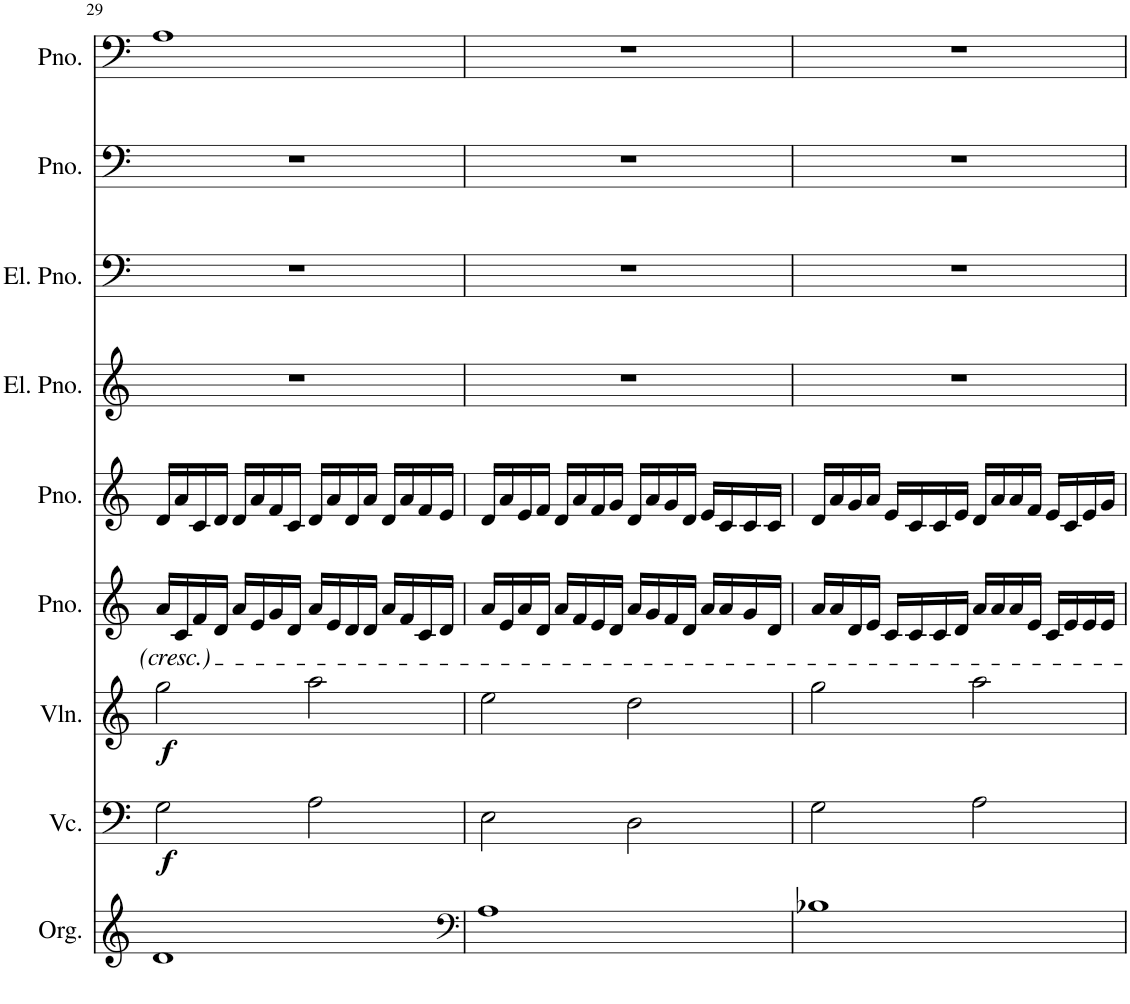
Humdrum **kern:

**kern	**kern	**dynam	**kern	**dynam	**kern	**kern	**kern	**kern	**kern	**kern
*part9	*part8	*part8	*part7	*part7	*part6	*part5	*part4	*part3	*part2	*part1
*staff9	*staff8	*staff8	*staff7	*staff7	*staff6	*staff5	*staff4	*staff3	*staff2	*staff1
*I"オルガン	*I"チェロ	*	*I"ヴァイオリン	*	*I"ピアノ	*I"ピアノ	*I"エレクトリックピアノ	*I"エレクトリックピアノ	*I"ピアノ	*I"ピアノ
!!LO:PB:g=z
*clefG2	*clefF4	*	*clefG2	*	*clefG2	*clefG2	*clefG2	*clefF4	*clefF4	*clefF4
*k[]	*k[]	*	*k[]	*	*k[]	*k[]	*k[]	*k[]	*k[]	*k[]
*M4/4	*M4/4	*	*M4/4	*	*M4/4	*M4/4	*M4/4	*M4/4	*M4/4	*M4/4
=29	=29	=29	=29	=29	=29	=29	=29	=29	=29	=29
!	!	!LO:DY:b	!	!LO:DY:b	!	!	!	!	!	!
1d	2G\	f	2gg\	f	16a/LL	16d/LL	1r	1r	1r	1A
.	.	.	.	.	16c/	16a/	.	.	.	.
.	.	.	.	.	16f/	16c/	.	.	.	.
.	.	.	.	.	16d/JJ	16d/JJ	.	.	.	.
.	.	.	.	.	16a/LL	16d/LL	.	.	.	.
.	.	.	.	.	16e/	16a/	.	.	.	.
.	.	.	.	.	16g/	16f/	.	.	.	.
.	.	.	.	.	16d/JJ	16c/JJ	.	.	.	.
.	2A\	.	2aa\	.	16a/LL	16d/LL	.	.	.	.
.	.	.	.	.	16e/	16a/	.	.	.	.
.	.	.	.	.	16d/	16d/	.	.	.	.
.	.	.	.	.	16d/JJ	16a/JJ	.	.	.	.
.	.	.	.	.	16a/LL	16d/LL	.	.	.	.
.	.	.	.	.	16f/	16a/	.	.	.	.
.	.	.	.	.	16c/	16f/	.	.	.	.
.	.	.	.	.	16d/JJ	16e/JJ	.	.	.	.
=30	=30	=30	=30	=30	=30	=30	=30	=30	=30	=30
*clefF4	*	*	*	*	*	*	*	*	*	*
1A	2E\	.	2ee\	.	16a/LL	16d/LL	1r	1r	1r	1r
.	.	.	.	.	16e/	16a/	.	.	.	.
.	.	.	.	.	16a/	16e/	.	.	.	.
.	.	.	.	.	16d/JJ	16f/JJ	.	.	.	.
.	.	.	.	.	16a/LL	16d/LL	.	.	.	.
.	.	.	.	.	16f/	16a/	.	.	.	.
.	.	.	.	.	16e/	16f/	.	.	.	.
.	.	.	.	.	16d/JJ	16g/JJ	.	.	.	.
.	2D\	.	2dd\	.	16a/LL	16d/LL	.	.	.	.
.	.	.	.	.	16g/	16a/	.	.	.	.
.	.	.	.	.	16f/	16g/	.	.	.	.
.	.	.	.	.	16d/JJ	16d/JJ	.	.	.	.
.	.	.	.	.	16a/LL	16e/LL	.	.	.	.
.	.	.	.	.	16a/	16c/	.	.	.	.
.	.	.	.	.	16g/	16c/	.	.	.	.
.	.	.	.	.	16d/JJ	16c/JJ	.	.	.	.
=31	=31	=31	=31	=31	=31	=31	=31	=31	=31	=31
1B-X	2G\	.	2gg\	.	16a/LL	16d/LL	1r	1r	1r	1r
.	.	.	.	.	16a/	16a/	.	.	.	.
.	.	.	.	.	16d/	16g/	.	.	.	.
.	.	.	.	.	16e/JJ	16a/JJ	.	.	.	.
.	.	.	.	.	16c/LL	16e/LL	.	.	.	.
.	.	.	.	.	16c/	16c/	.	.	.	.
.	.	.	.	.	16c/	16c/	.	.	.	.
.	.	.	.	.	16d/JJ	16e/JJ	.	.	.	.
.	2A\	.	2aa\	.	16a/LL	16d/LL	.	.	.	.
.	.	.	.	.	16a/	16a/	.	.	.	.
.	.	.	.	.	16a/	16a/	.	.	.	.
.	.	.	.	.	16e/JJ	16f/JJ	.	.	.	.
.	.	.	.	.	16c/LL	16e/LL	.	.	.	.
.	.	.	.	.	16e/	16c/	.	.	.	.
.	.	.	.	.	16e/	16e/	.	.	.	.
.	.	.	.	.	16e/JJ	16g/JJ	.	.	.	.
=	=	=	=	=	=	=	=	=	=	=
*-	*-	*-	*-	*-	*-	*-	*-	*-	*-	*-
